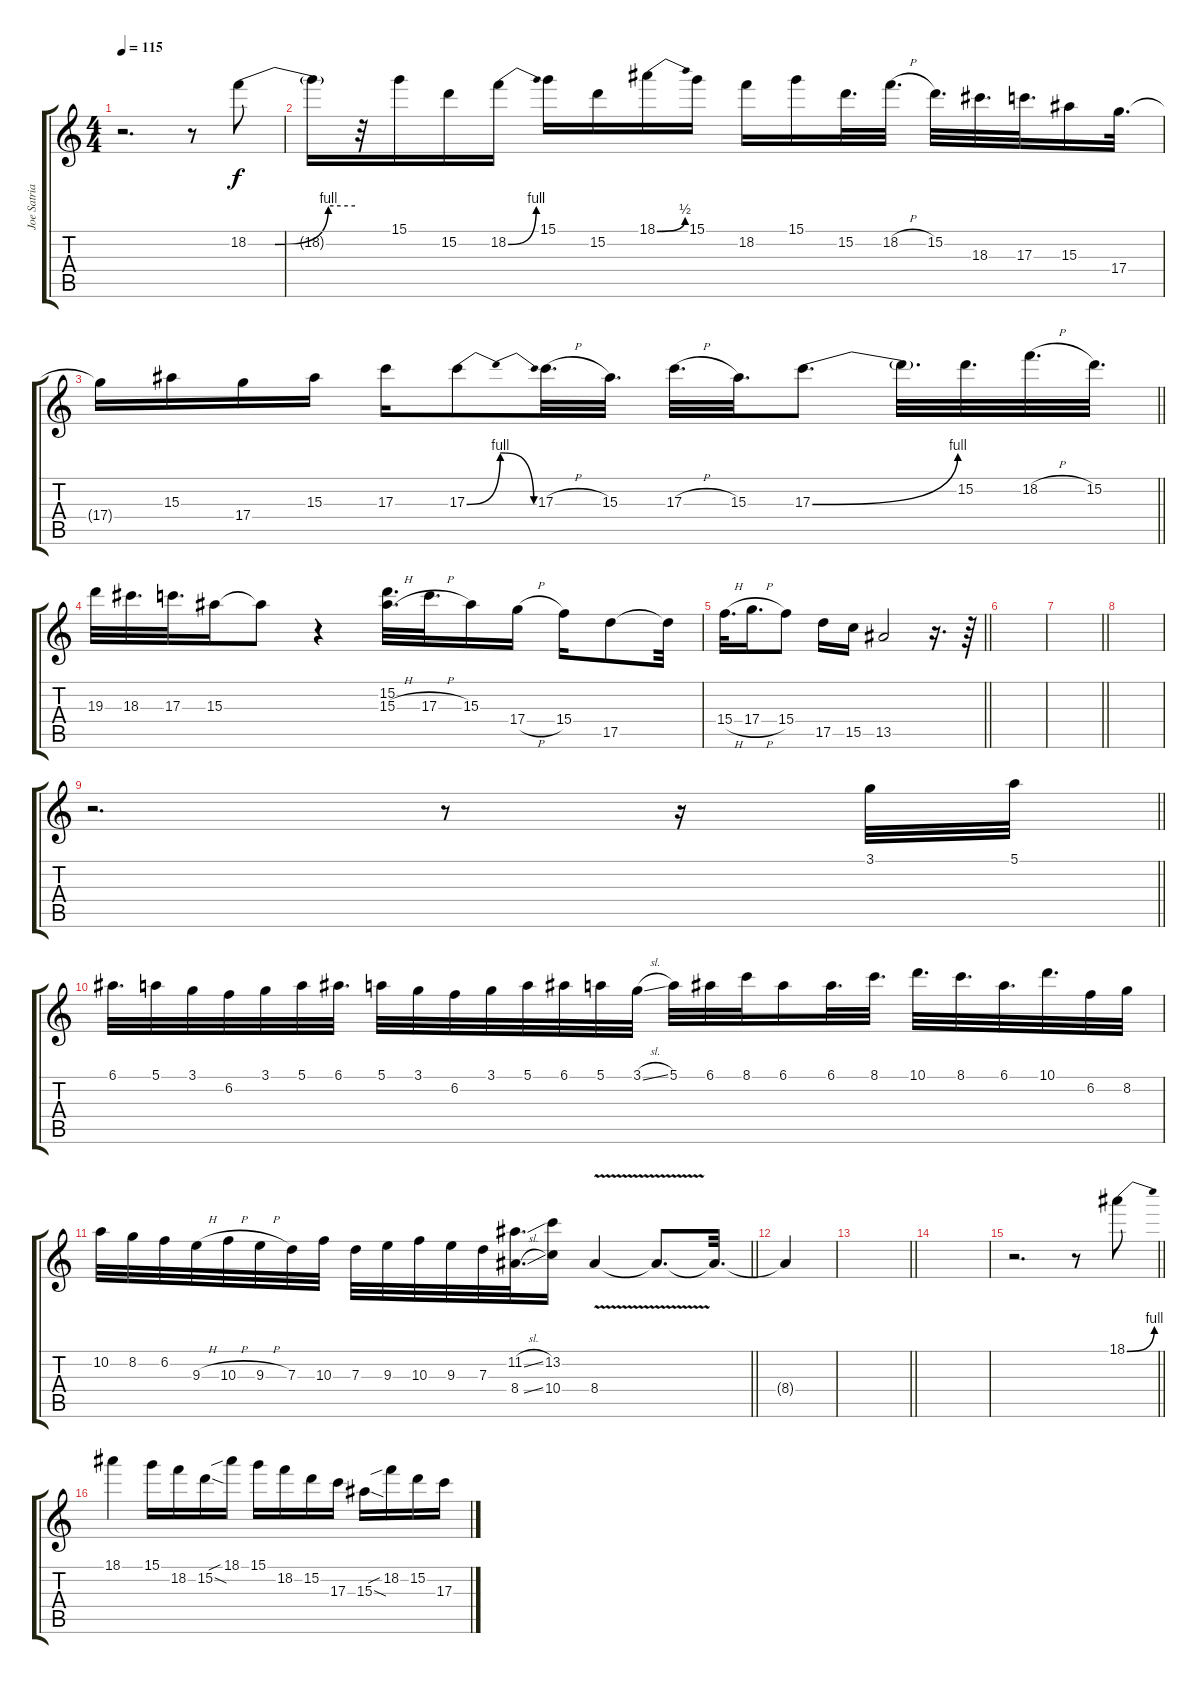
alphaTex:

\track ("Joe Satriani" "Joe Satria") {instrument overdrivenguitar}
\staff {score tabs}
\tuning (E4 B3 G3 D3 A2 E2) {hide}
\ts (4 4)
\tempo 115
\clef g2
\ks c
r.2{d dy f} r.8 18.2{be (custom 0 0 15 0 45 4 60 4)}.8 |
18.2{t}.16 r.32 15.1.16 15.2.16 18.2{be (bend 0 0 60 4)}.16 15.1.16 15.2.16 18.1{be (bend 0 0 60 2)}.16 15.1.16 18.2.16 15.1.16 15.2.32{d} 18.2{h}.32{d} 15.2.32{d} 18.3.32{d} 17.3.32{d} 15.3.16 17.4.32{d} |
\barLineRight lightlight
17.4{t}.16 15.3.16 17.4.16 15.3.16 17.3.16 17.3{be (bendrelease 0 0 15 4 30 4 60 0)}.8 17.3{h}.32{d} 15.3.32{d} 17.3{h}.32{d} 15.3.32{d} 17.3{be (bend 0 0 60 4)}.8{d} 17.3{t}.32{d} 15.2.32{d} 18.2{h}.32{d} 15.2.32{d} |
19.3.32 18.3.32{d} 17.3.32{d} 15.3.16 15.3{t}.8 r.4 (15.2 15.3{h}).32{d} 17.3{h}.32{d} 15.3.16 17.4{h}.16 15.4.16 17.5.8 17.5{t}.32 |
\barLineRight lightlight
15.4{h}.32{d} 17.4{h}.16{d} 15.4.8 17.5.16 15.5.16 13.5.2 r.16{d} r.64 |
|
\barLineRight lightlight
|
|
\barLineRight lightlight
r.2{d} r.8 r.16 3.1.32 5.1.32 |
6.1.32{d} 5.1.32 3.1.32 6.2.32 3.1.32 5.1.32 6.1.32{d} 5.1.32 3.1.32 6.2.32 3.1.32 5.1.32 6.1.32 5.1.32 3.1{sl}.32 5.1.32 6.1.32 8.1.32 6.1.16 6.1.32{d} 8.1.32{d} 10.1.32{d} 8.1.32{d} 6.1.32{d} 10.1.32{d} 6.2.32 8.2.32 |
\barLineRight lightlight
10.2.32 8.2.32 6.2.32 9.3{h}.32 10.3{h}.32 9.3{h}.32 7.3.32 10.3.32 7.3.32 9.3.32 10.3.32 9.3.32 7.3.32 (11.2{sl} 8.4{sl}).32{d} (13.2 10.4).16 8.4{v}.4 8.4{t}.8{d} 8.4{t}.32{d} |
8.4{t}.4 |
\barLineRight lightlight
|
|
\barLineRight lightlight
r.2{d} r.8 18.1{be (bend 0 0 60 4)}.8 |
18.1.4 15.1.16 18.2.16 15.2{sod}.16 18.1{sib}.16 15.1.16 18.2.16 15.2.16 17.3.16 15.3{sod}.16 18.2{sib}.16 15.2.16 17.3.16
